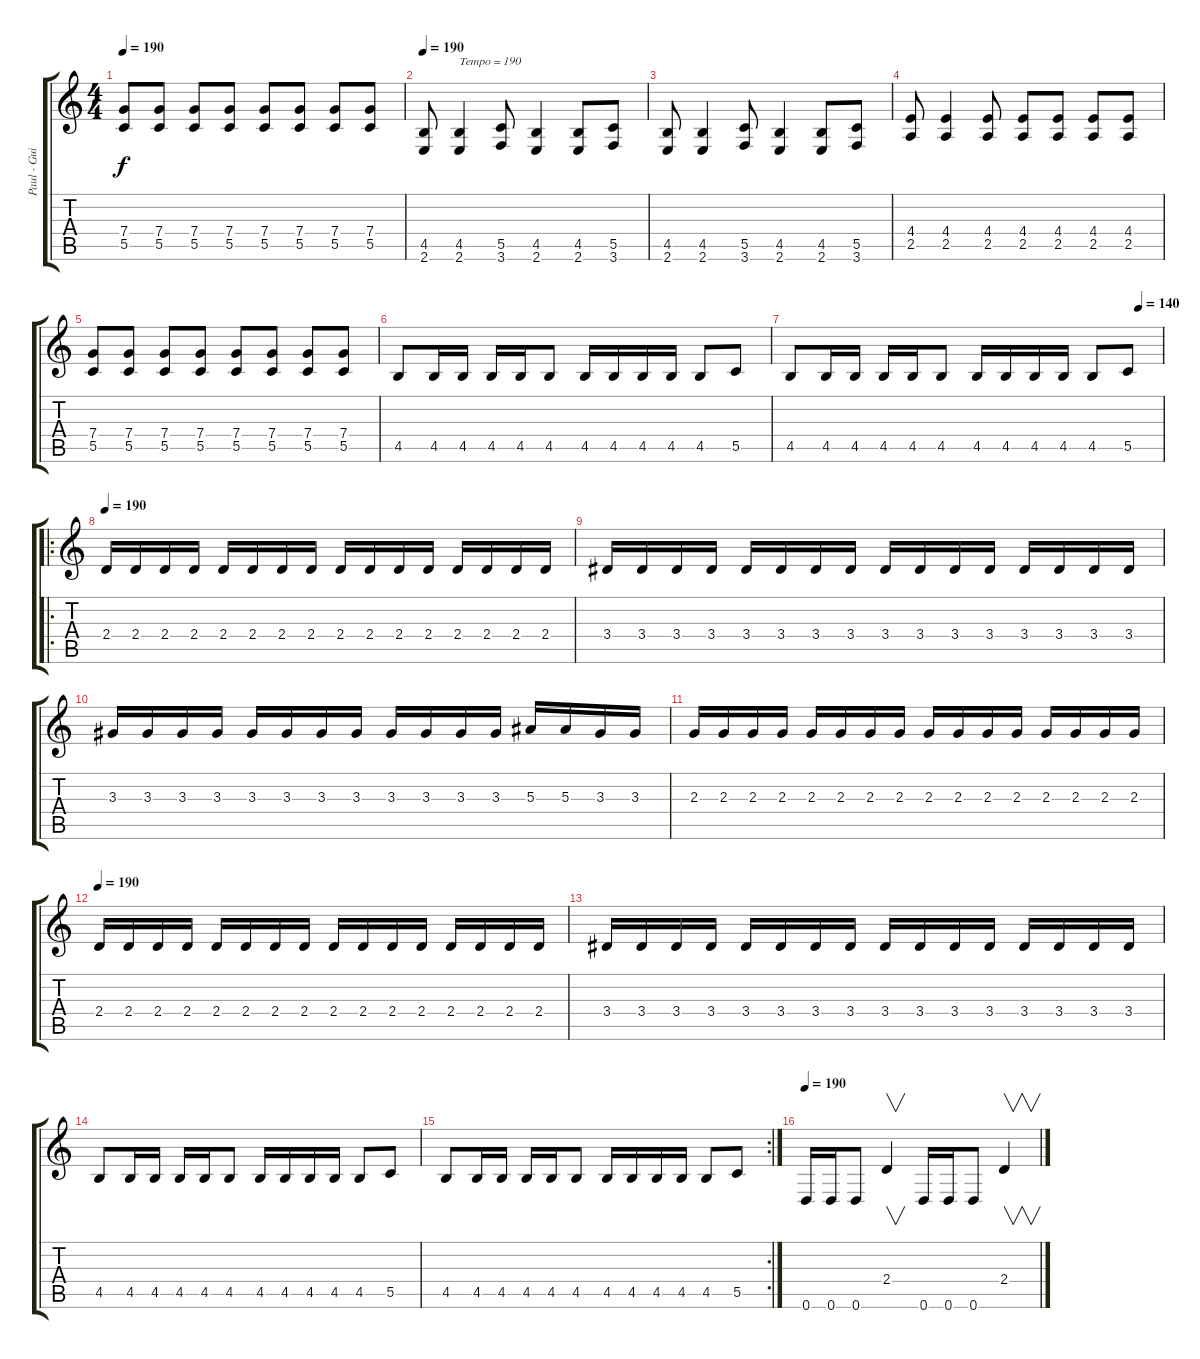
\track ("Paul - Guitar 1" "Paul - Gui") {instrument distortionguitar}
\staff {score tabs}
\tuning (D4 A3 F3 C3 G2 D2) {hide}
\ts (4 4)
\tempo 190
\clef g2
\ks c
(7.4 5.5).8{dy f} (7.4 5.5).8 (7.4 5.5).8 (7.4 5.5).8 (7.4 5.5).8 (7.4 5.5).8 (7.4 5.5).8 (7.4 5.5).8 |
\tempo 190
(4.5 2.6).8 (4.5 2.6).4{txt "Tempo = 190"} (5.5 3.6).8 (4.5 2.6).4 (4.5 2.6).8 (5.5 3.6).8 |
(4.5 2.6).8 (4.5 2.6).4 (5.5 3.6).8 (4.5 2.6).4 (4.5 2.6).8 (5.5 3.6).8 |
(4.4 2.5).8 (4.4 2.5).4 (4.4 2.5).8 (4.4 2.5).8 (4.4 2.5).8 (4.4 2.5).8 (4.4 2.5).8 |
(7.4 5.5).8 (7.4 5.5).8 (7.4 5.5).8 (7.4 5.5).8 (7.4 5.5).8 (7.4 5.5).8 (7.4 5.5).8 (7.4 5.5).8 |
4.5.8 4.5.16 4.5.16 4.5.16 4.5.16 4.5.8 4.5.16 4.5.16 4.5.16 4.5.16 4.5.8 5.5.8 |
\tempo (140 0.9375)
4.5.8 4.5.16 4.5.16 4.5.16 4.5.16 4.5.8 4.5.16 4.5.16 4.5.16 4.5.16 4.5.8 5.5.8 |
\ro
\tempo 190
2.4.16 2.4.16 2.4.16 2.4.16 2.4.16 2.4.16 2.4.16 2.4.16 2.4.16 2.4.16 2.4.16 2.4.16 2.4.16 2.4.16 2.4.16 2.4.16 |
3.4.16 3.4.16 3.4.16 3.4.16 3.4.16 3.4.16 3.4.16 3.4.16 3.4.16 3.4.16 3.4.16 3.4.16 3.4.16 3.4.16 3.4.16 3.4.16 |
3.3.16 3.3.16 3.3.16 3.3.16 3.3.16 3.3.16 3.3.16 3.3.16 3.3.16 3.3.16 3.3.16 3.3.16 5.3.16 5.3.16 3.3.16 3.3.16 |
2.3.16 2.3.16 2.3.16 2.3.16 2.3.16 2.3.16 2.3.16 2.3.16 2.3.16 2.3.16 2.3.16 2.3.16 2.3.16 2.3.16 2.3.16 2.3.16 |
\tempo 190
2.4.16 2.4.16 2.4.16 2.4.16 2.4.16 2.4.16 2.4.16 2.4.16 2.4.16 2.4.16 2.4.16 2.4.16 2.4.16 2.4.16 2.4.16 2.4.16 |
3.4.16 3.4.16 3.4.16 3.4.16 3.4.16 3.4.16 3.4.16 3.4.16 3.4.16 3.4.16 3.4.16 3.4.16 3.4.16 3.4.16 3.4.16 3.4.16 |
4.5.8 4.5.16 4.5.16 4.5.16 4.5.16 4.5.8 4.5.16 4.5.16 4.5.16 4.5.16 4.5.8 5.5.8 |
\rc 2
4.5.8 4.5.16 4.5.16 4.5.16 4.5.16 4.5.8 4.5.16 4.5.16 4.5.16 4.5.16 4.5.8 5.5.8 |
\tempo 190
0.6.16 0.6.16 0.6.8 2.4.4{v} 0.6.16 0.6.16 0.6.8 2.4.4{v}
